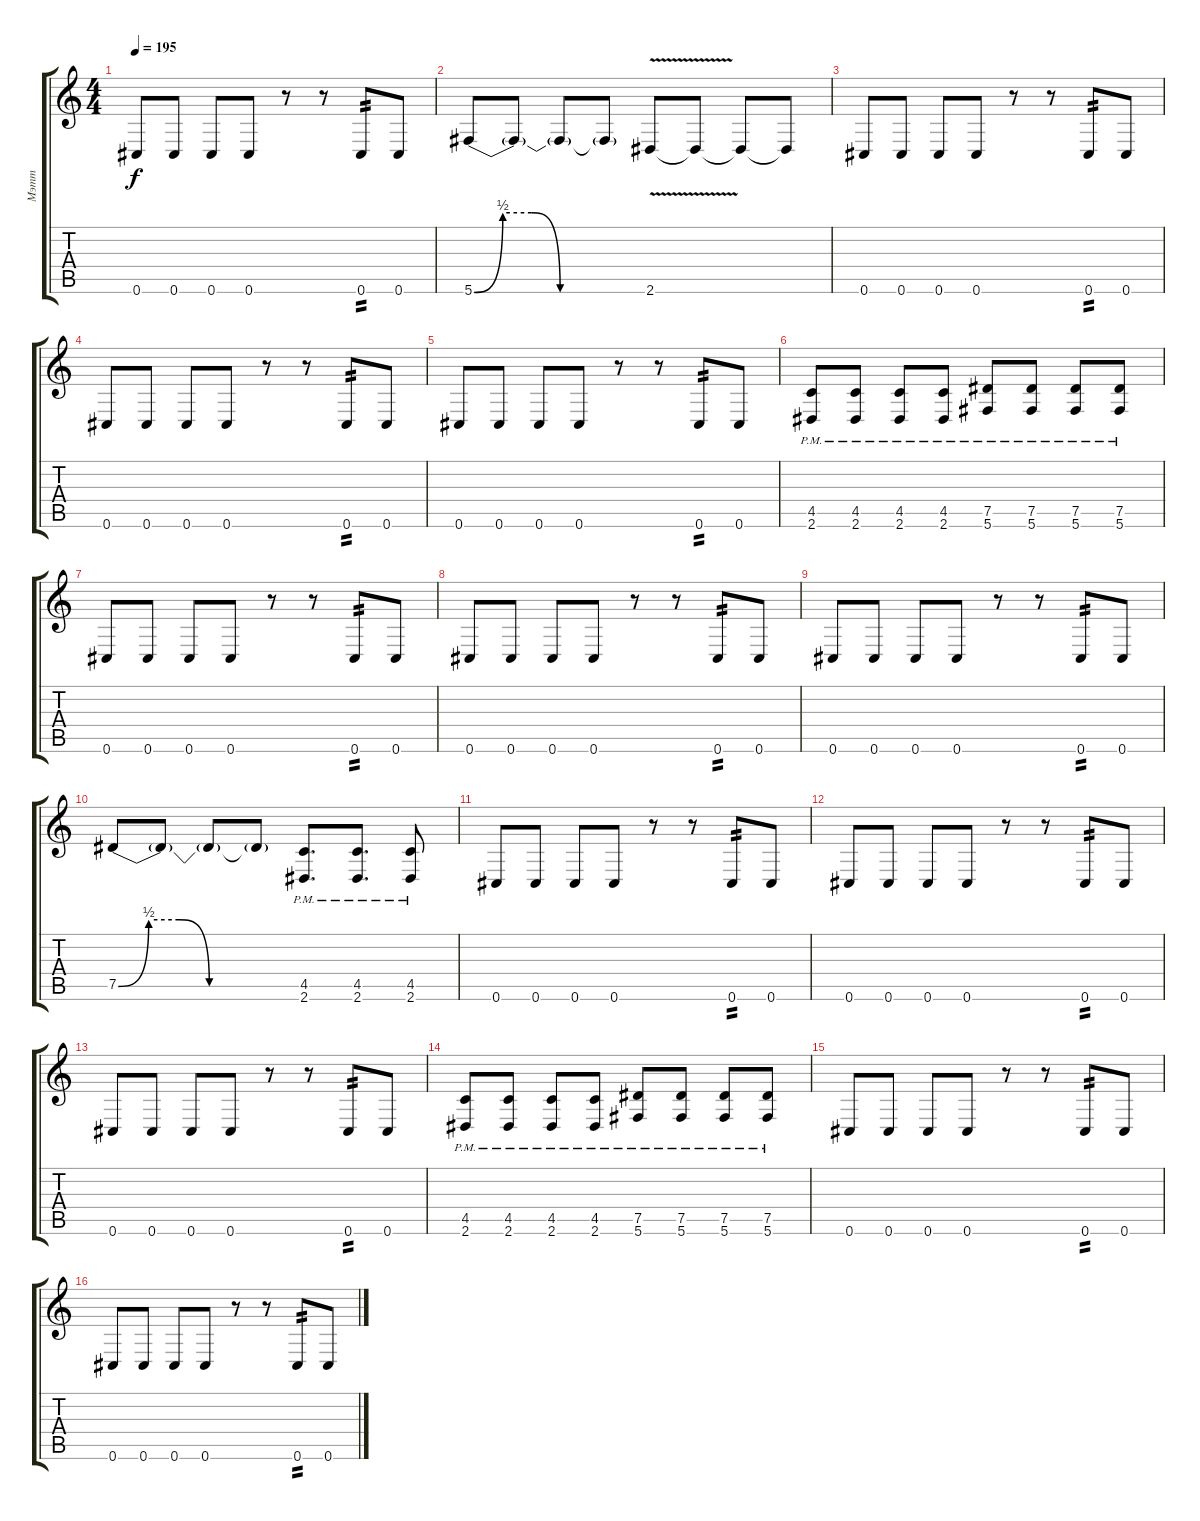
\track ("Мэтт" "Мэтт") {instrument distortionguitar}
\staff {score tabs}
\tuning (Eb4 Bb3 Gb3 Db3 Ab2 Db2) {hide}
\ts (4 4)
\tempo 195
\clef g2
\ks c
0.6.8{dy f} 0.6.8 0.6.8 0.6.8 r.8 r.8 0.6.8{tp 2} 0.6.8 |
5.6{be (custom 0 0 10 2 20 2 30 0 60 0)}.8 5.6{t}.8 5.6{t}.8 5.6{t}.8 2.6{v}.8 2.6{t}.8 2.6{t}.8 2.6{t}.8 |
0.6.8 0.6.8 0.6.8 0.6.8 r.8 r.8 0.6.8{tp 2} 0.6.8 |
0.6.8 0.6.8 0.6.8 0.6.8 r.8 r.8 0.6.8{tp 2} 0.6.8 |
0.6.8 0.6.8 0.6.8 0.6.8 r.8 r.8 0.6.8{tp 2} 0.6.8 |
(4.5{pm} 2.6{pm}).8 (4.5{pm} 2.6{pm}).8 (4.5{pm} 2.6{pm}).8 (4.5{pm} 2.6{pm}).8 (7.5{pm} 5.6{pm}).8 (7.5{pm} 5.6{pm}).8 (7.5{pm} 5.6{pm}).8 (7.5{pm} 5.6{pm}).8 |
0.6.8 0.6.8 0.6.8 0.6.8 r.8 r.8 0.6.8{tp 2} 0.6.8 |
0.6.8 0.6.8 0.6.8 0.6.8 r.8 r.8 0.6.8{tp 2} 0.6.8 |
0.6.8 0.6.8 0.6.8 0.6.8 r.8 r.8 0.6.8{tp 2} 0.6.8 |
7.5{be (custom 0 0 10 2 20 2 30 0 60 0)}.8 7.5{t}.8 7.5{t}.8 7.5{t}.8 (4.5{pm} 2.6{pm}).8{d} (4.5{pm} 2.6{pm}).8{d} (4.5{pm} 2.6{pm}).8 |
0.6.8 0.6.8 0.6.8 0.6.8 r.8 r.8 0.6.8{tp 2} 0.6.8 |
0.6.8 0.6.8 0.6.8 0.6.8 r.8 r.8 0.6.8{tp 2} 0.6.8 |
0.6.8 0.6.8 0.6.8 0.6.8 r.8 r.8 0.6.8{tp 2} 0.6.8 |
(4.5{pm} 2.6{pm}).8 (4.5{pm} 2.6{pm}).8 (4.5{pm} 2.6{pm}).8 (4.5{pm} 2.6{pm}).8 (7.5{pm} 5.6{pm}).8 (7.5{pm} 5.6{pm}).8 (7.5{pm} 5.6{pm}).8 (7.5{pm} 5.6{pm}).8 |
0.6.8 0.6.8 0.6.8 0.6.8 r.8 r.8 0.6.8{tp 2} 0.6.8 |
0.6.8 0.6.8 0.6.8 0.6.8 r.8 r.8 0.6.8{tp 2} 0.6.8
